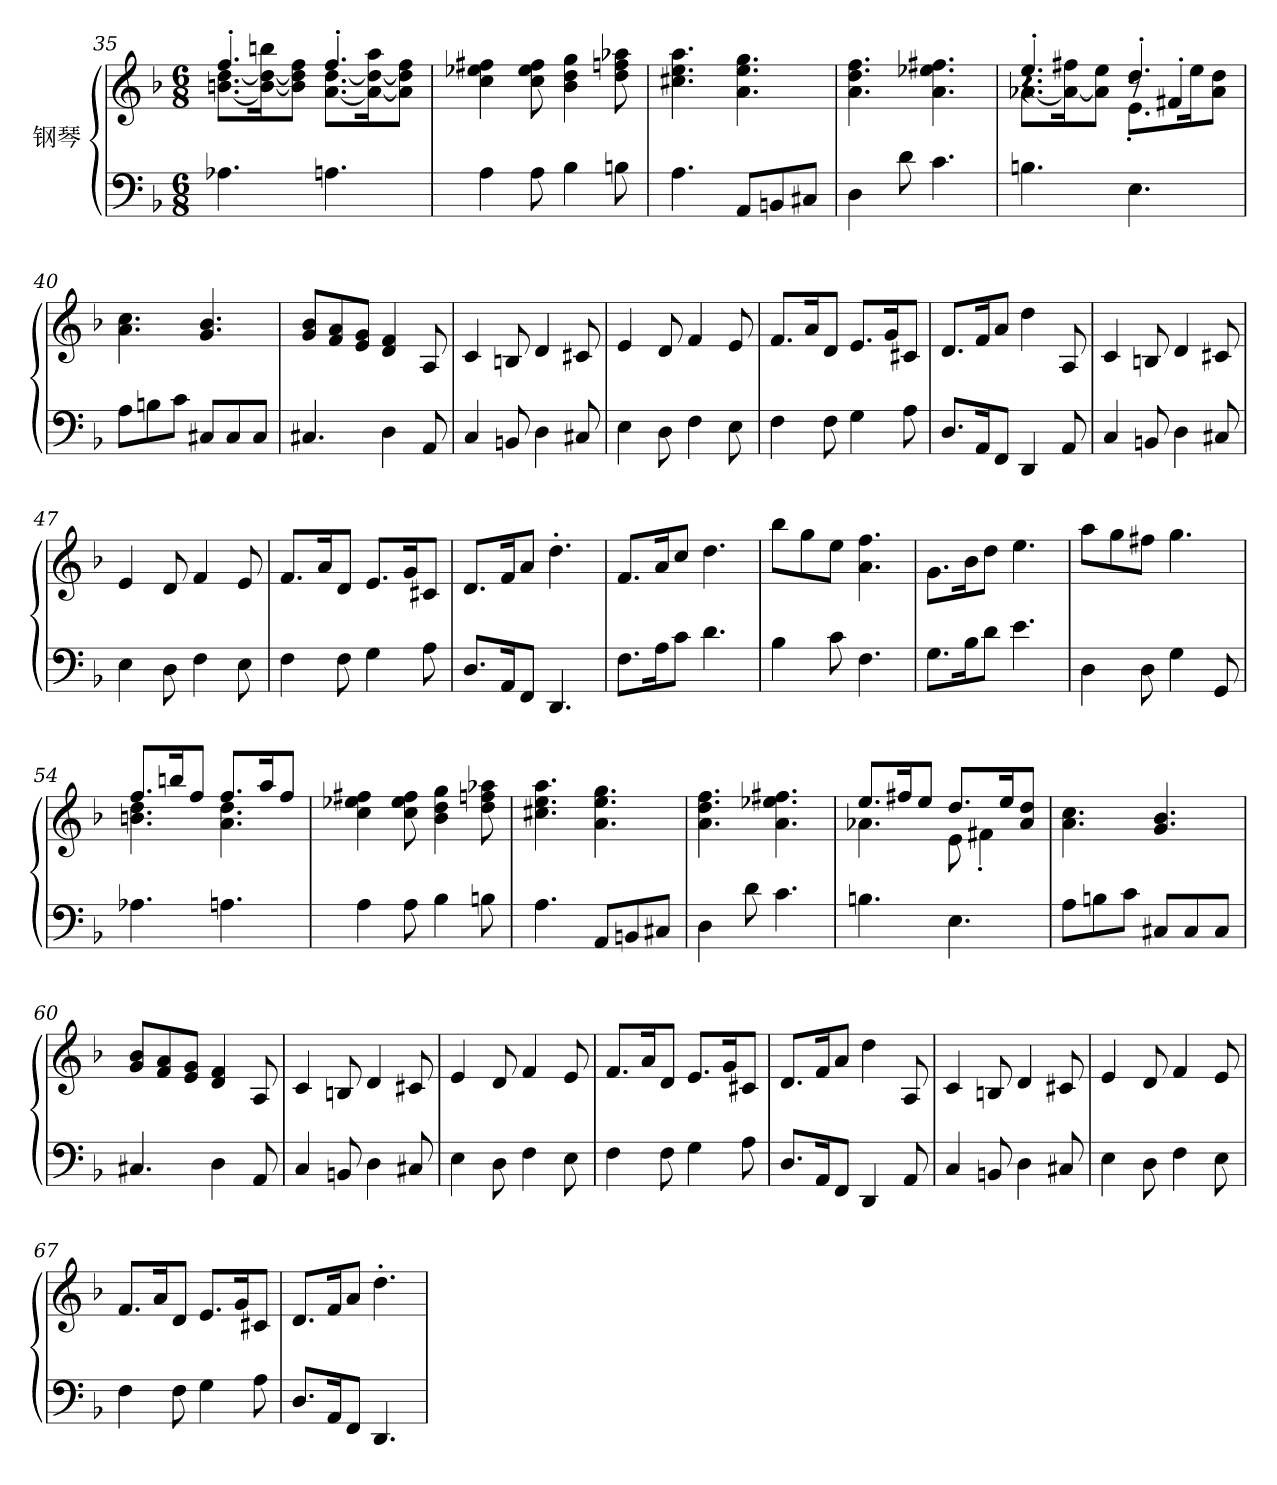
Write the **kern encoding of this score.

**kern	**kern
*part2	*part1
*staff2	*staff1
*I"钢琴	*I"钢琴
*clefF4	*clefG2
*k[b-]	*k[b-]
*M6/8	*M6/8
=35	=35
*	*^
4.A-X\	4.ff'/	[8.bn\ [8.dd\L
.	.	16b\_ 16dd\_ 16bbn\K
.	.	8b\] 8dd\] 8ff\J
4.An\	4.ff'/	[8.a\ [8.dd\L
.	.	16a\_ 16dd\_ 16aa\K
.	.	8a\] 8dd\] 8ff\J
*	*v	*v
=36	=36
4A\	4cc\ 4ee-X\ 4ff#X\
8A\	8cc\ 8ee-\ 8ff#\
4B-\	4b-\ 4dd\ 4gg\
8Bn\	8dd\ 8ffn\ 8aa-X\
!!LO:LB:g=z
=37	=37
4.A\	4.cc#X\ 4.ee\ 4.aa\
8AA/L	4.a\ 4.ee\ 4.gg\
8BBn/	.
8C#X/J	.
=38	=38
4D\	4.a\ 4.dd\ 4.ff\
8d\	.
4.c\	4.a\ 4.ee-X\ 4.ff#X\
=39	=39
*	*^
*	*	*^
4.Bn\	4.ee'/	[8.a-X\L	4.r
.	.	16a-\_ 16ff#X\K	.
.	.	8a-\] 8ee\J	.
4.E\	4.dd'/	8.e'\L	8r
.	.	.	4f#X'/
.	.	16ee\K	.
.	.	8a-\ 8dd\J	.
*	*v	*v	*v
=40	=40
8A\L	4.a\ 4.cc\
8Bn\	.
8c\J	.
8C#X/L	4.g/ 4.b-/
8C#/	.
8C#/J	.
=41	=41
4.C#X/	8g/ 8b-/L
.	8f/ 8a/
.	8e/ 8g/J
4D\	4d/ 4f/
8AA/	8A/
!!LO:LB:g=z
=42	=42
4C/	4c/
8BBn/	8Bn/
4D\	4d/
8C#X/	8c#X/
=43	=43
4E\	4e/
8D\	8d/
4F\	4f/
8E\	8e/
=44	=44
4F\	8.f/L
.	16a/K
8F\	8d/J
4G\	8.e/L
.	16g/K
8A\	8c#X/J
=45	=45
8.D/L	8.d/L
16AA/K	16f/K
8FF/J	8a/J
4DD/	4dd\
8AA/	8A/
=46	=46
4C/	4c/
8BBn/	8Bn/
4D\	4d/
8C#X/	8c#X/
=47	=47
4E\	4e/
8D\	8d/
4F\	4f/
8E\	8e/
!!LO:LB:g=z
=48	=48
4F\	8.f/L
.	16a/K
8F\	8d/J
4G\	8.e/L
.	16g/K
8A\	8c#X/J
=49	=49
8.D/L	8.d/L
16AA/K	16f/K
8FF/J	8a/J
4.DD/	4.dd'\
=50	=50
8.F\L	8.f/L
16A\K	16a/K
8c\J	8cc/J
4.d\	4.dd\
=51	=51
4B-\	8bb-\L
.	8gg\
8c\	8ee\J
4.F\	4.a\ 4.ff\
=52	=52
8.G\L	8.g\L
16B-\K	16b-\K
8d\J	8dd\J
4.e\	4.ee\
=53	=53
4D\	8aa\L
.	8gg\
8D\	8ff#X\J
4G\	4.gg\
8GG/	.
!!LO:LB:g=z
=54	=54
*	*^
4.A-X\	8.ff/L	4.bn\ 4.dd\
.	16bbn/K	.
.	8ff/J	.
4.An\	8.ff/L	4.a\ 4.dd\
.	16aa/K	.
.	8ff/J	.
*	*v	*v
=55	=55
4A\	4cc\ 4ee-X\ 4ff#X\
8A\	8cc\ 8ee-\ 8ff#\
4B-\	4b-\ 4dd\ 4gg\
8Bn\	8dd\ 8ffn\ 8aa-X\
=56	=56
4.A\	4.cc#X\ 4.ee\ 4.aa\
8AA/L	4.a\ 4.ee\ 4.gg\
8BBn/	.
8C#X/J	.
=57	=57
4D\	4.a\ 4.dd\ 4.ff\
8d\	.
4.c\	4.a\ 4.ee-X\ 4.ff#X\
=58	=58
*	*^
4.Bn\	8.ee/L	4.a-X\
.	16ff#X/K	.
.	8ee/J	.
4.E\	8.dd/L	8e\
.	.	4f#X'\
.	16ee/K	.
.	8a-/ 8dd/J	.
*	*v	*v
!!LO:LB:g=z
=59	=59
8A\L	4.a\ 4.cc\
8Bn\	.
8c\J	.
8C#X/L	4.g/ 4.b-/
8C#/	.
8C#/J	.
=60	=60
4.C#X/	8g/ 8b-/L
.	8f/ 8a/
.	8e/ 8g/J
4D\	4d/ 4f/
8AA/	8A/
=61	=61
4C/	4c/
8BBn/	8Bn/
4D\	4d/
8C#X/	8c#X/
=62	=62
4E\	4e/
8D\	8d/
4F\	4f/
8E\	8e/
=63	=63
4F\	8.f/L
.	16a/K
8F\	8d/J
4G\	8.e/L
.	16g/K
8A\	8c#X/J
=64	=64
8.D/L	8.d/L
16AA/K	16f/K
8FF/J	8a/J
4DD/	4dd\
8AA/	8A/
!!LO:PB:g=z
=65	=65
4C/	4c/
8BBn/	8Bn/
4D\	4d/
8C#X/	8c#X/
=66	=66
4E\	4e/
8D\	8d/
4F\	4f/
8E\	8e/
=67	=67
4F\	8.f/L
.	16a/K
8F\	8d/J
4G\	8.e/L
*	*MM80
.	16g/K
8A\	8c#X/J
=68	=68
8.D/L	8.d/L
16AA/K	16f/K
8FF/J	8a/J
*	*MM70
4.DD/	4.dd'\
=	=
*-	*-
